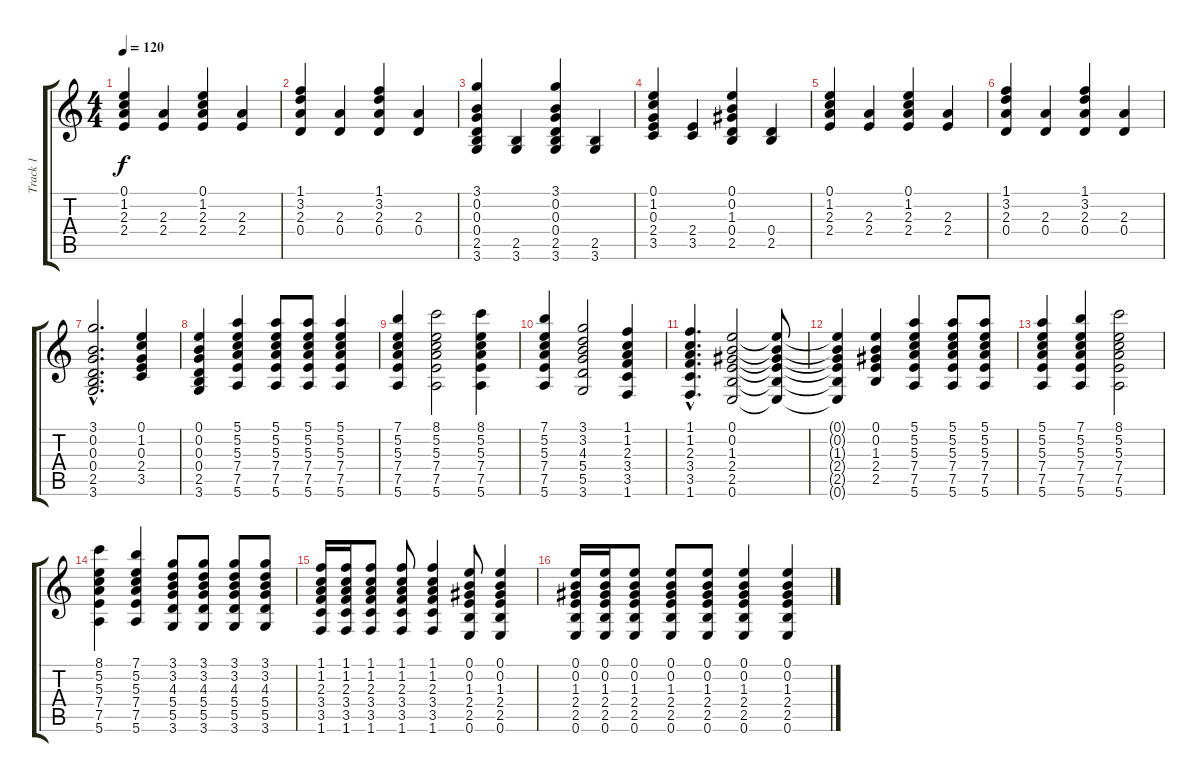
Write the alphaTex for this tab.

\track ("Track 1" "Track 1") {instrument acousticguitarnylon}
\staff {score tabs}
\tuning (E4 B3 G3 D3 A2 E2) {hide}
\ts (4 4)
\tempo 120
\clef g2
\ks c
(0.1 1.2 2.3 2.4).4{dy f} (2.3 2.4).4 (0.1 1.2 2.3 2.4).4 (2.3 2.4).4 |
(1.1 3.2 2.3 0.4).4 (2.3 0.4).4 (1.1 3.2 2.3 0.4).4 (2.3 0.4).4 |
(3.1 0.2 0.3 0.4 2.5 3.6).4 (2.5 3.6).4 (3.1 0.2 0.3 0.4 2.5 3.6).4 (2.5 3.6).4 |
(0.1 1.2 0.3 2.4 3.5).4 (2.4 3.5).4 (0.1 0.2 1.3 0.4 2.5).4 (0.4 2.5).4 |
(0.1 1.2 2.3 2.4).4 (2.3 2.4).4 (0.1 1.2 2.3 2.4).4 (2.3 2.4).4 |
(1.1 3.2 2.3 0.4).4 (2.3 0.4).4 (1.1 3.2 2.3 0.4).4 (2.3 0.4).4 |
(3.1{hac} 0.2{hac} 0.3{hac} 0.4{hac} 2.5{hac} 3.6{hac}).2{d} (0.1 1.2 0.3 2.4 3.5).4 |
(0.1 0.2 0.3 0.4 2.5 3.6).4 (5.1 5.2 5.3 7.4 7.5 5.6).4 (5.1 5.2 5.3 7.4 7.5 5.6).8 (5.1 5.2 5.3 7.4 7.5 5.6).8 (5.1 5.2 5.3 7.4 7.5 5.6).4 |
(7.1 5.2 5.3 7.4 7.5 5.6).4 (8.1 5.2 5.3 7.4 7.5 5.6).2 (8.1 5.2 5.3 7.4 7.5 5.6).4 |
(7.1 5.2 5.3 7.4 7.5 5.6).4 (3.1 3.2 4.3 5.4 5.5 3.6).2 (1.1 1.2 2.3 3.4 3.5 1.6).4 |
(1.1{hac} 1.2{hac} 2.3{hac} 3.4{hac} 3.5{hac} 1.6{hac}).4{d} (0.1 0.2 1.3 2.4 2.5 0.6).2 (0.1{t} 0.2{t} 1.3{t} 2.4{t} 2.5{t} 0.6{t}).8 |
(0.1{t} 0.2{t} 1.3{t} 2.4{t} 2.5{t} 0.6{t}).4 (0.1 0.2 1.3 2.4 2.5).4 (5.1 5.2 5.3 7.4 7.5 5.6).4 (5.1 5.2 5.3 7.4 7.5 5.6).8 (5.1 5.2 5.3 7.4 7.5 5.6).8 |
(5.1 5.2 5.3 7.4 7.5 5.6).4 (7.1 5.2 5.3 7.4 7.5 5.6).4 (8.1 5.2 5.3 7.4 7.5 5.6).2 |
(8.1 5.2 5.3 7.4 7.5 5.6).4 (7.1 5.2 5.3 7.4 7.5 5.6).4 (3.1 3.2 4.3 5.4 5.5 3.6).8 (3.1 3.2 4.3 5.4 5.5 3.6).8 (3.1 3.2 4.3 5.4 5.5 3.6).8 (3.1 3.2 4.3 5.4 5.5 3.6).8 |
(1.1 1.2 2.3 3.4 3.5 1.6).16 (1.1 1.2 2.3 3.4 3.5 1.6).16 (1.1 1.2 2.3 3.4 3.5 1.6).8 (1.1 1.2 2.3 3.4 3.5 1.6).8 (1.1 1.2 2.3 3.4 3.5 1.6).4 (0.1 0.2 1.3 2.4 2.5 0.6).8 (0.1 0.2 1.3 2.4 2.5 0.6).4 |
(0.1 0.2 1.3 2.4 2.5 0.6).16 (0.1 0.2 1.3 2.4 2.5 0.6).16 (0.1 0.2 1.3 2.4 2.5 0.6).8 (0.1 0.2 1.3 2.4 2.5 0.6).8 (0.1 0.2 1.3 2.4 2.5 0.6).8 (0.1 0.2 1.3 2.4 2.5 0.6).4 (0.1 0.2 1.3 2.4 2.5 0.6).4
